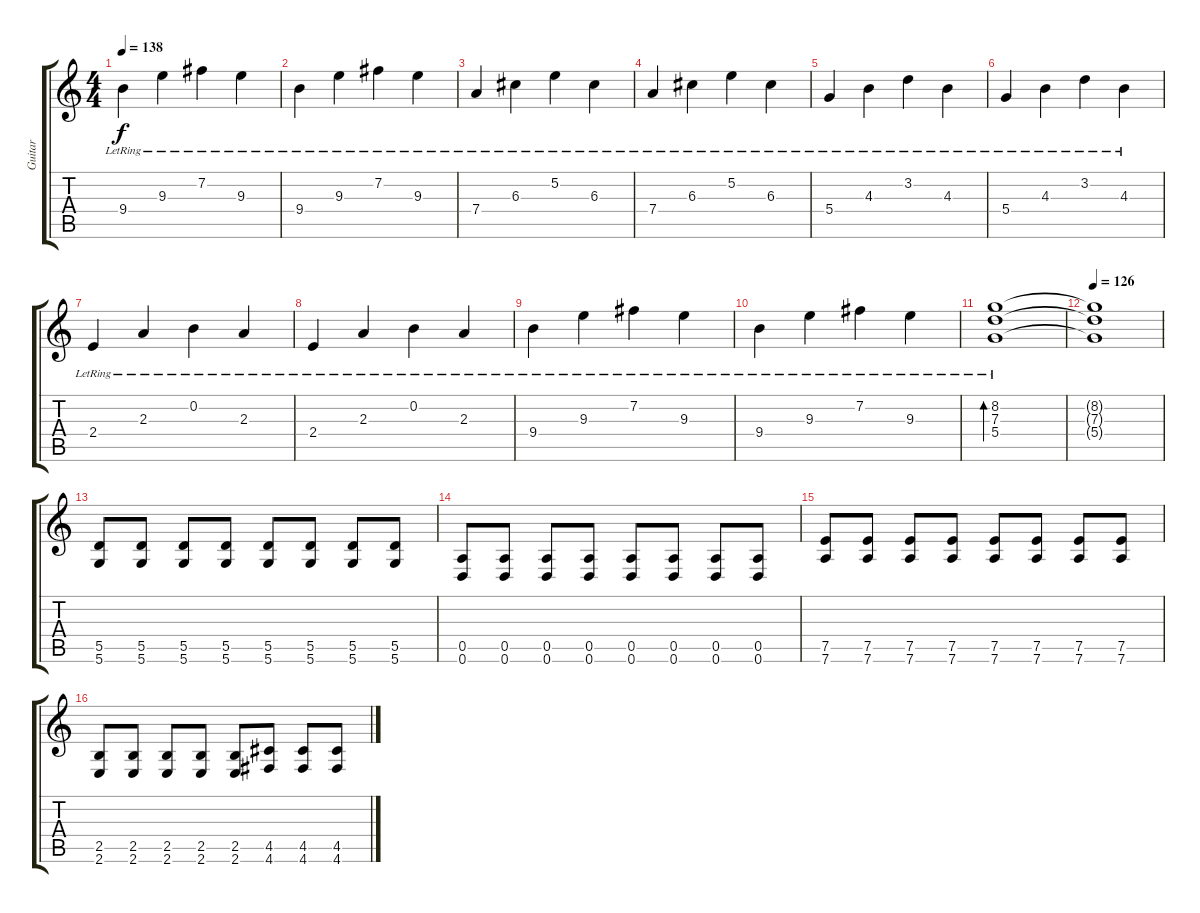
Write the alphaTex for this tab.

\track ("Guitar" "Guitar") {instrument distortionguitar}
\staff {score tabs}
\tuning (E4 B3 G3 D3 A2 D2) {hide}
\ts (4 4)
\tempo 138
\clef g2
\ks c
9.4{lr}.4{dy f} 9.3{lr}.4 7.2{lr}.4 9.3{lr}.4 |
9.4{lr}.4 9.3{lr}.4 7.2{lr}.4 9.3{lr}.4 |
7.4{lr}.4 6.3{lr}.4 5.2{lr}.4 6.3{lr}.4 |
7.4{lr}.4 6.3{lr}.4 5.2{lr}.4 6.3{lr}.4 |
5.4{lr}.4 4.3{lr}.4 3.2{lr}.4 4.3{lr}.4 |
5.4{lr}.4 4.3{lr}.4 3.2{lr}.4 4.3{lr}.4 |
2.4{lr}.4 2.3{lr}.4 0.2{lr}.4 2.3{lr}.4 |
2.4{lr}.4 2.3{lr}.4 0.2{lr}.4 2.3{lr}.4 |
9.4{lr}.4 9.3{lr}.4 7.2{lr}.4 9.3{lr}.4 |
9.4{lr}.4 9.3{lr}.4 7.2{lr}.4 9.3{lr}.4 |
(8.2 7.3 5.4{lr}).1{bd 480} |
\tempo 126
(8.2{t} 7.3{t} 5.4{t}).1 |
(5.5 5.6).8{instrument distortionguitar} (5.5 5.6).8 (5.5 5.6).8 (5.5 5.6).8 (5.5 5.6).8 (5.5 5.6).8 (5.5 5.6).8 (5.5 5.6).8 |
(0.5 0.6).8 (0.5 0.6).8 (0.5 0.6).8 (0.5 0.6).8 (0.5 0.6).8 (0.5 0.6).8 (0.5 0.6).8 (0.5 0.6).8 |
(7.5 7.6).8 (7.5 7.6).8 (7.5 7.6).8 (7.5 7.6).8 (7.5 7.6).8 (7.5 7.6).8 (7.5 7.6).8 (7.5 7.6).8 |
(2.5 2.6).8 (2.5 2.6).8 (2.5 2.6).8 (2.5 2.6).8 (2.5 2.6).8 (4.5 4.6).8 (4.5 4.6).8 (4.5 4.6).8
